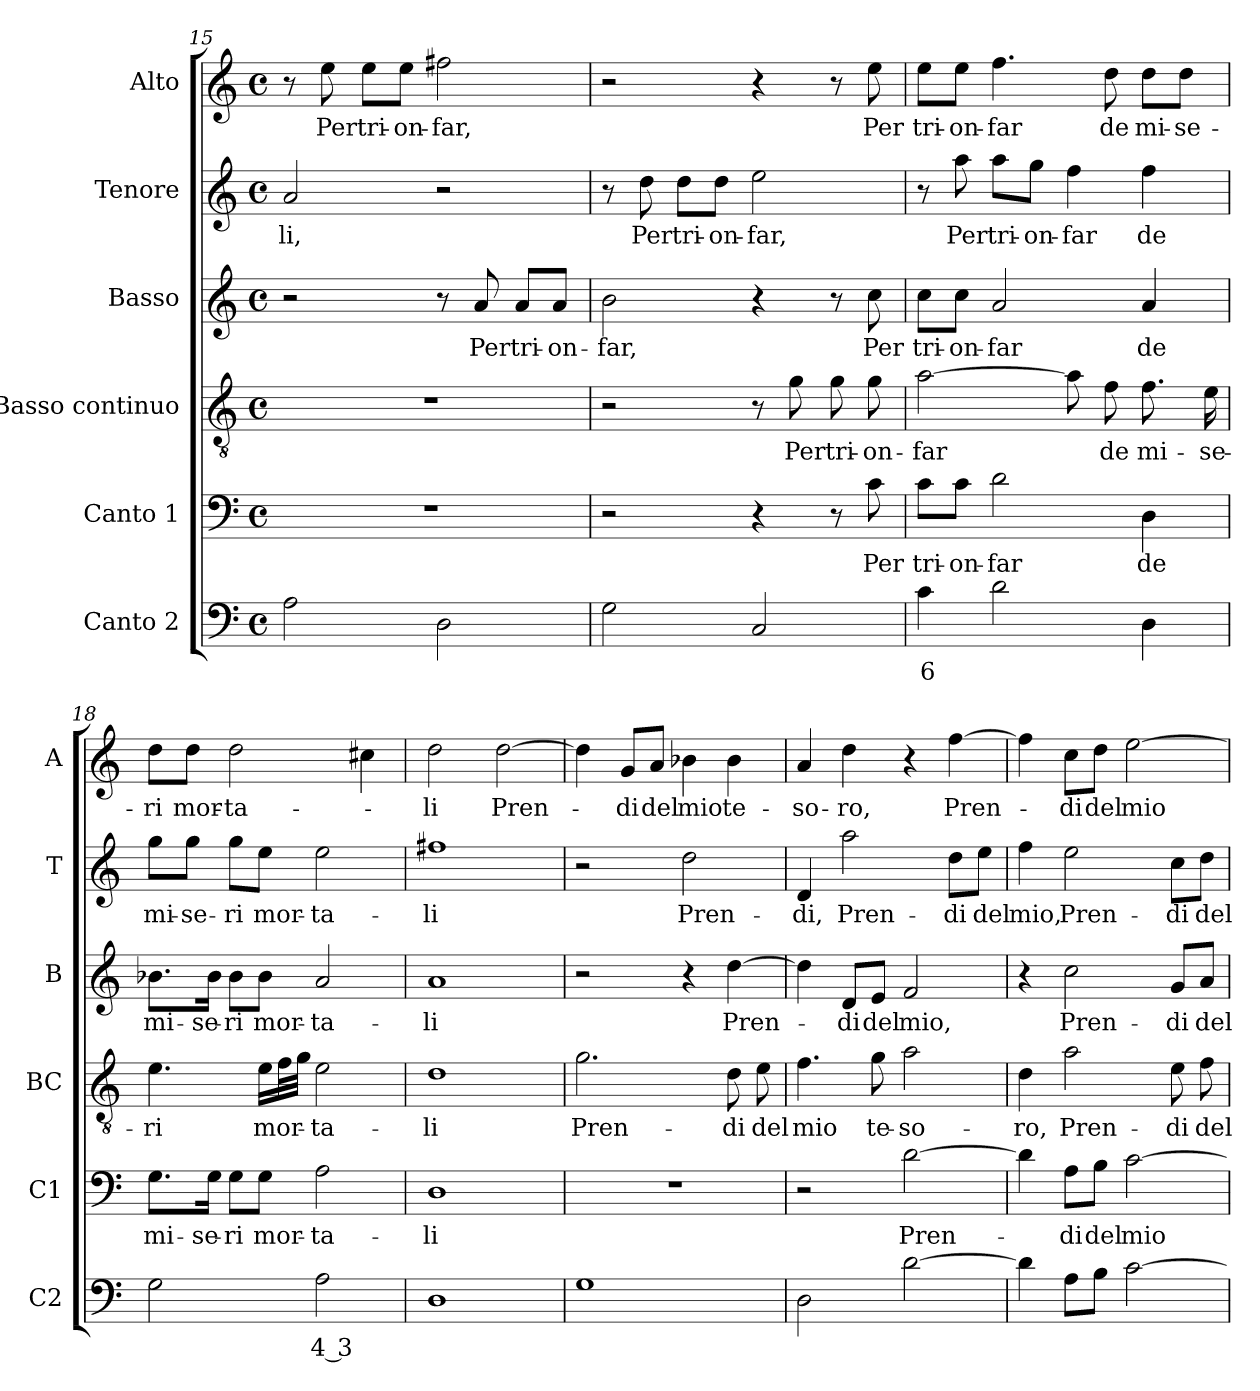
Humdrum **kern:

**kern	**text	**kern	**text	**kern	**text	**kern	**text	**kern	**text	**kern	**text
*part6	*part6	*part5	*part5	*part4	*part4	*part3	*part3	*part2	*part2	*part1	*part1
*staff6	*staff6	*staff5	*staff5	*staff4	*staff4	*staff3	*staff3	*staff2	*staff2	*staff1	*staff1
*I"Canto 2	*	*I"Canto 1	*	*I"Basso continuo	*	*I"Basso	*	*I"Tenore	*	*I"Alto	*
*I'C2	*	*I'C1	*	*I'BC	*	*I'B	*	*I'T	*	*I'A	*
!!LO:LB:g=z
*clefF4	*	*clefF4	*	*clefGv2	*	*clefG2	*	*clefG2	*	*clefG2	*
*M4/4	*	*M4/4	*	*M4/4	*	*M4/4	*	*M4/4	*	*M4/4	*
*met(c)	*	*met(c)	*	*met(c)	*	*met(c)	*	*met(c)	*	*met(c)	*
=15	=15	=15	=15	=15	=15	=15	=15	=15	=15	=15	=15
!	!	!	!	!	!	!	!	!	!LO:LY:b	!	!
2A\	.	1r	.	1r	.	2r	.	2a/	-li,	8r	.
!	!	!	!	!	!	!	!	!	!	!	!LO:LY:b
.	.	.	.	.	.	.	.	.	.	8ee\	Per
!	!	!	!	!	!	!	!	!	!	!	!LO:LY:b
.	.	.	.	.	.	.	.	.	.	8ee\L	tri-
!	!	!	!	!	!	!	!	!	!	!	!LO:LY:b
.	.	.	.	.	.	.	.	.	.	8ee\J	-on-
!	!	!	!	!	!	!	!	!	!	!	!LO:LY:b
2D\	.	.	.	.	.	8r	.	2r	.	2ff#X\	-far,
!	!	!	!	!	!	!	!LO:LY:b	!	!	!	!
.	.	.	.	.	.	8a/	Per	.	.	.	.
!	!	!	!	!	!	!	!LO:LY:b	!	!	!	!
.	.	.	.	.	.	8a/L	tri-	.	.	.	.
!	!	!	!	!	!	!	!LO:LY:b	!	!	!	!
.	.	.	.	.	.	8a/J	-on-	.	.	.	.
=16	=16	=16	=16	=16	=16	=16	=16	=16	=16	=16	=16
!	!	!	!	!	!	!	!LO:LY:b	!	!	!	!
2G\	.	2r	.	2r	.	2b\	-far,	8r	.	2r	.
!	!	!	!	!	!	!	!	!	!LO:LY:b	!	!
.	.	.	.	.	.	.	.	8dd\	Per	.	.
!	!	!	!	!	!	!	!	!	!LO:LY:b	!	!
.	.	.	.	.	.	.	.	8dd\L	tri-	.	.
!	!	!	!	!	!	!	!	!	!LO:LY:b	!	!
.	.	.	.	.	.	.	.	8dd\J	-on-	.	.
!	!	!	!	!	!	!	!	!	!LO:LY:b	!	!
2C/	.	4r	.	8r	.	4r	.	2ee\	-far,	4r	.
!	!	!	!	!	!LO:LY:b	!	!	!	!	!	!
.	.	.	.	8g\	Per	.	.	.	.	.	.
!	!	!	!	!	!LO:LY:b	!	!	!	!	!	!
.	.	8r	.	8g\	tri-	8r	.	.	.	8r	.
!	!	!	!LO:LY:b	!	!LO:LY:b	!	!LO:LY:b	!	!	!	!LO:LY:b
.	.	8c\	Per	8g\	-on-	8cc\	Per	.	.	8ee\	Per
=17	=17	=17	=17	=17	=17	=17	=17	=17	=17	=17	=17
!	!LO:LY:b	!	!LO:LY:b	!	!LO:LY:b	!	!LO:LY:b	!	!	!	!LO:LY:b
4c\	6	8c\L	tri-	[2a\	-far	8cc\L	tri-	8r	.	8ee\L	tri-
!	!	!	!LO:LY:b	!	!	!	!LO:LY:b	!	!LO:LY:b	!	!LO:LY:b
.	.	8c\J	-on-	.	.	8cc\J	-on-	8aa\	Per	8ee\J	-on-
!	!	!	!LO:LY:b	!	!	!	!LO:LY:b	!	!LO:LY:b	!	!LO:LY:b
2d\	.	2d\	-far	.	.	2a/	-far	8aa\L	tri-	4.ff\	-far
!	!	!	!	!	!	!	!	!	!LO:LY:b	!	!
.	.	.	.	.	.	.	.	8gg\J	-on-	.	.
!	!	!	!	!	!	!	!	!	!LO:LY:b	!	!
.	.	.	.	8a\]	.	.	.	4ff\	-far	.	.
!	!	!	!	!	!LO:LY:b	!	!	!	!	!	!LO:LY:b
.	.	.	.	8f\	de	.	.	.	.	8dd\	de
!	!	!	!LO:LY:b	!	!LO:LY:b	!	!LO:LY:b	!	!LO:LY:b	!	!LO:LY:b
4D\	.	4D\	de	8.f\	mi-	4a/	de	4ff\	de	8dd\L	mi-
!	!	!	!	!	!	!	!	!	!	!	!LO:LY:b
.	.	.	.	.	.	.	.	.	.	8dd\J	-se-
!	!	!	!	!	!LO:LY:b	!	!	!	!	!	!
.	.	.	.	16e\	-se-	.	.	.	.	.	.
=18	=18	=18	=18	=18	=18	=18	=18	=18	=18	=18	=18
!	!	!	!LO:LY:b	!	!LO:LY:b	!	!LO:LY:b	!	!LO:LY:b	!	!LO:LY:b
2G\	.	8.G\L	mi-	4.e\	-ri	8.b-X\L	mi-	8gg\L	mi-	8dd\L	-ri
!	!	!	!	!	!	!	!	!	!LO:LY:b	!	!LO:LY:b
.	.	.	.	.	.	.	.	8gg\J	-se-	8dd\J	mor-
!	!	!	!LO:LY:b	!	!	!	!LO:LY:b	!	!	!	!
.	.	16G\Jk	-se-	.	.	16b-\Jk	-se-	.	.	.	.
!	!	!	!LO:LY:b	!	!	!	!LO:LY:b	!	!LO:LY:b	!	!LO:LY:b
.	.	8G\L	-ri	.	.	8b-\L	-ri	8gg\L	-ri	2dd\	-ta-
!	!	!	!LO:LY:b	!	!LO:LY:b	!	!LO:LY:b	!	!LO:LY:b	!	!
.	.	8G\J	mor-	16eLL	mor-	8b-\J	mor-	8ee\J	mor-	.	.
.	.	.	.	32fL	.	.	.	.	.	.	.
.	.	.	.	32gJJJ	.	.	.	.	.	.	.
!	!LO:LY:b	!	!LO:LY:b	!	!LO:LY:b	!	!LO:LY:b	!	!LO:LY:b	!	!
2A\	4 3	2A\	-ta-	2e\	-ta-	2a/	-ta-	2ee\	-ta-	.	.
.	.	.	.	.	.	.	.	.	.	4cc#X\	.
=19	=19	=19	=19	=19	=19	=19	=19	=19	=19	=19	=19
!	!	!	!LO:LY:b	!	!LO:LY:b	!	!LO:LY:b	!	!LO:LY:b	!	!LO:LY:b
1D	.	1D	-li	1d	-li	1a	-li	1ff#X	-li	2dd\	-li
!	!	!	!	!	!	!	!	!	!	!	!LO:LY:b
.	.	.	.	.	.	.	.	.	.	[2dd\	Pren-
!!LO:PB:g=z
=20	=20	=20	=20	=20	=20	=20	=20	=20	=20	=20	=20
!	!	!	!	!	!LO:LY:b	!	!	!	!	!	!
1G	.	1r	.	2.g\	Pren-	2r	.	2r	.	4dd\]	.
!	!	!	!	!	!	!	!	!	!	!	!LO:LY:b
.	.	.	.	.	.	.	.	.	.	8g/L	-di
!	!	!	!	!	!	!	!	!	!	!	!LO:LY:b
.	.	.	.	.	.	.	.	.	.	8a/J	del
!	!	!	!	!	!	!	!	!	!LO:LY:b	!	!LO:LY:b
.	.	.	.	.	.	4r	.	2dd\	Pren-	4b-X\	mio
!	!	!	!	!	!LO:LY:b	!	!LO:LY:b	!	!	!	!LO:LY:b
.	.	.	.	8d\	-di	[4dd\	Pren-	.	.	4b-\	te-
!	!	!	!	!	!LO:LY:b	!	!	!	!	!	!
.	.	.	.	8e\	del	.	.	.	.	.	.
=21	=21	=21	=21	=21	=21	=21	=21	=21	=21	=21	=21
!	!	!	!	!	!LO:LY:b	!	!	!	!LO:LY:b	!	!LO:LY:b
2D\	.	2r	.	4.f\	mio	4dd\]	.	4d/	-di,	4a/	-so-
!	!	!	!	!	!	!	!LO:LY:b	!	!LO:LY:b	!	!LO:LY:b
.	.	.	.	.	.	8d/L	-di	2aa\	Pren-	4dd\	-ro,
!	!	!	!	!	!LO:LY:b	!	!LO:LY:b	!	!	!	!
.	.	.	.	8g\	te-	8e/J	del	.	.	.	.
!	!	!	!LO:LY:b	!	!LO:LY:b	!	!LO:LY:b	!	!	!	!
[2d\	.	[2d\	Pren-	2a\	-so-	2f/	mio,	.	.	4r	.
!	!	!	!	!	!	!	!	!	!LO:LY:b	!	!LO:LY:b
.	.	.	.	.	.	.	.	8dd\L	-di	[4ff\	Pren-
!	!	!	!	!	!	!	!	!	!LO:LY:b	!	!
.	.	.	.	.	.	.	.	8ee\J	del	.	.
=22	=22	=22	=22	=22	=22	=22	=22	=22	=22	=22	=22
!	!	!	!	!	!LO:LY:b	!	!	!	!LO:LY:b	!	!
4d\]	.	4d\]	.	4d\	-ro,	4r	.	4ff\	mio,	4ff\]	.
!	!	!	!LO:LY:b	!	!LO:LY:b	!	!LO:LY:b	!	!LO:LY:b	!	!LO:LY:b
8AL	.	8A\L	-di	2a\	Pren-	2cc\	Pren-	2ee\	Pren-	8cc\L	-di
!	!	!	!LO:LY:b	!	!	!	!	!	!	!	!LO:LY:b
8BJ	.	8B\J	del	.	.	.	.	.	.	8dd\J	del
!	!	!	!LO:LY:b	!	!	!	!	!	!	!	!LO:LY:b
[2c\	.	[2c\	mio	.	.	.	.	.	.	[2ee\	mio
!	!	!	!	!	!LO:LY:b	!	!LO:LY:b	!	!LO:LY:b	!	!
.	.	.	.	8e\	-di	8g/L	-di	8cc\L	-di	.	.
!	!	!	!	!	!LO:LY:b	!	!LO:LY:b	!	!LO:LY:b	!	!
.	.	.	.	8f\	del	8a/J	del	8dd\J	del	.	.
=	=	=	=	=	=	=	=	=	=	=	=
*-	*-	*-	*-	*-	*-	*-	*-	*-	*-	*-	*-
